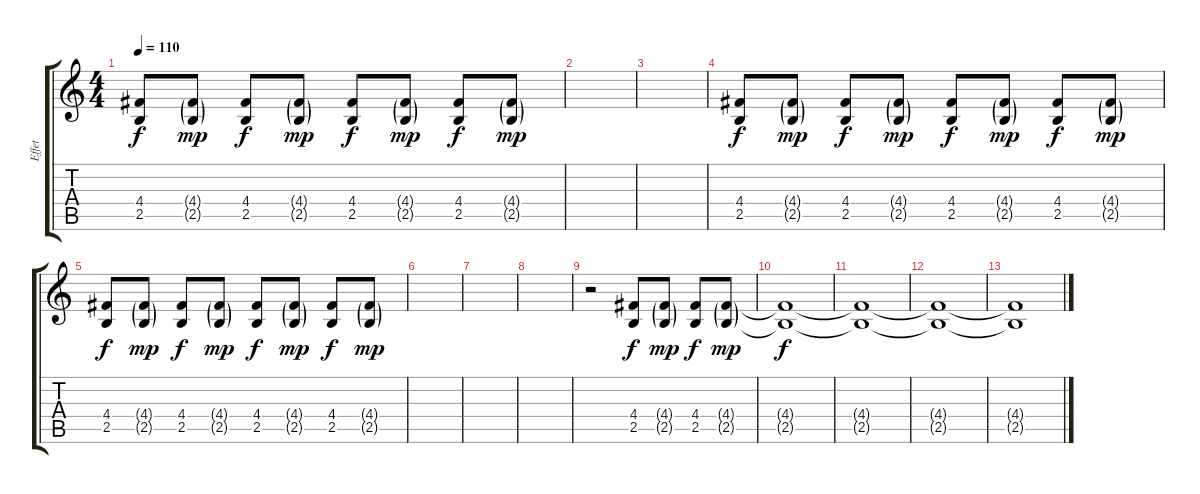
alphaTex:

\track ("Effet" "Effet") {instrument acousticguitarsteel}
\staff {score tabs}
\tuning (E4 B3 G3 D3 A2 E2) {hide}
\ts (4 4)
\tempo 110
\clef g2
\ks c
(4.4 2.5).8{dy f volume 10} (4.4{g} 2.5{g}).8{dy mp} (4.4 2.5).8{dy f} (4.4{g} 2.5{g}).8{dy mp} (4.4 2.5).8{dy f} (4.4{g} 2.5{g}).8{dy mp} (4.4 2.5).8{dy f} (4.4{g} 2.5{g}).8{dy mp} |
|
|
(4.4 2.5).8{dy f volume 13 balance 4} (4.4{g} 2.5{g}).8{dy mp} (4.4 2.5).8{dy f} (4.4{g} 2.5{g}).8{dy mp} (4.4 2.5).8{dy f} (4.4{g} 2.5{g}).8{dy mp} (4.4 2.5).8{dy f} (4.4{g} 2.5{g}).8{dy mp} |
(4.4 2.5).8{dy f volume 10} (4.4{g} 2.5{g}).8{dy mp} (4.4 2.5).8{dy f} (4.4{g} 2.5{g}).8{dy mp} (4.4 2.5).8{dy f} (4.4{g} 2.5{g}).8{dy mp} (4.4 2.5).8{dy f} (4.4{g} 2.5{g}).8{dy mp} |
|
|
|
r.2 (4.4 2.5).8{dy f} (4.4{g} 2.5{g}).8{dy mp} (4.4 2.5).8{dy f} (4.4{g} 2.5{g}).8{dy mp} |
(4.4{t} 2.5{t}).1{dy f} |
(4.4{t} 2.5{t}).1 |
(4.4{t} 2.5{t}).1 |
(4.4{t} 2.5{t}).1
